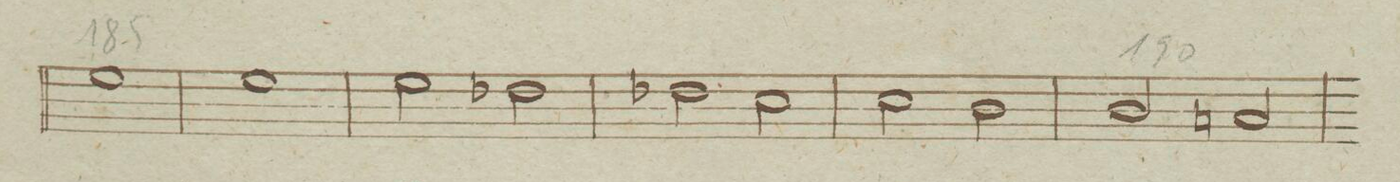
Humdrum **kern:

**kern
*I"Oboe Secondo.
*clefG2
*k[b-e-a-]
*met(c)
*M4/4
1ee-
=182
1ee-
=183
2ee-\
2dd-X\
=184
2dd-X\
2cc\
=185
2cc\
2b-\
=186
2b-/
2an/
=187
*-
